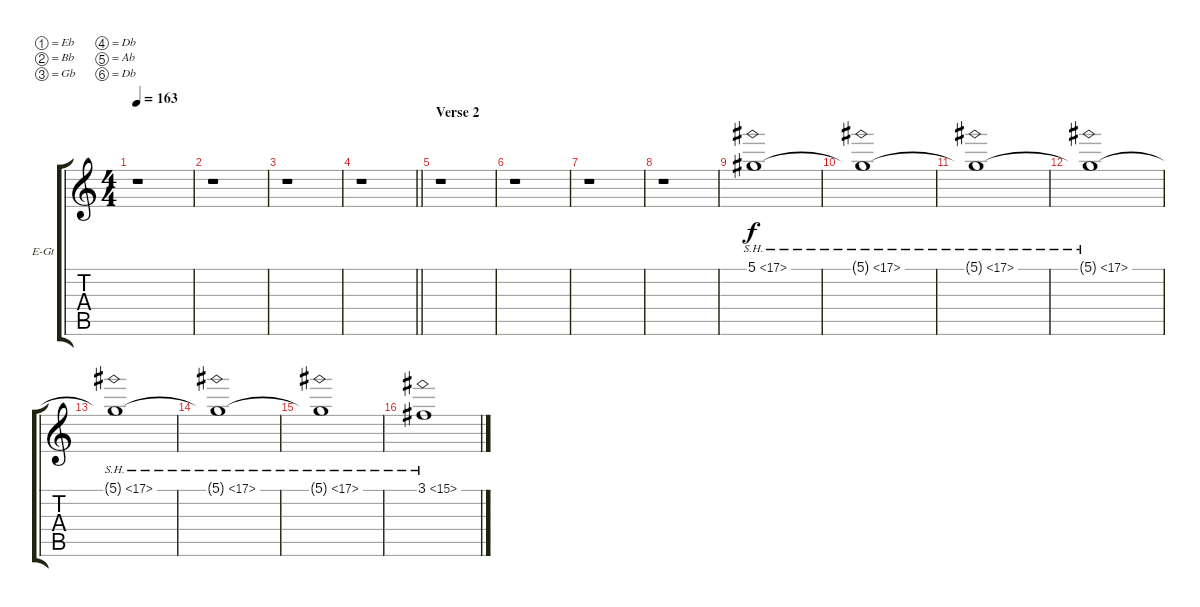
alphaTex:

\bracketExtendMode groupsimilarinstruments
\firstSystemTrackNameOrientation horizontal
\otherSystemsTrackNameOrientation horizontal
\track ("Guitar 2" "E-Gt") {instrument distortionguitar}
\staff {score tabs}
\tuning (Eb4 Bb3 Gb3 Db3 Ab2 Db2)
\ts (4 4)
\tempo 163
\clef g2
\ks c
r.1{dy f} |
r.1 |
r.1 |
\barLineRight lightlight
r.1 |
\section ("" "Verse 2")
r.1 |
r.1 |
r.1 |
r.1 |
5.1{sh 12}.1 |
5.1{sh 12 t}.1 |
5.1{sh 12 t}.1 |
5.1{sh 12 t}.1 |
5.1{sh 12 t}.1 |
5.1{sh 12 t}.1 |
5.1{sh 12 t}.1 |
3.1{sh 12}.1
